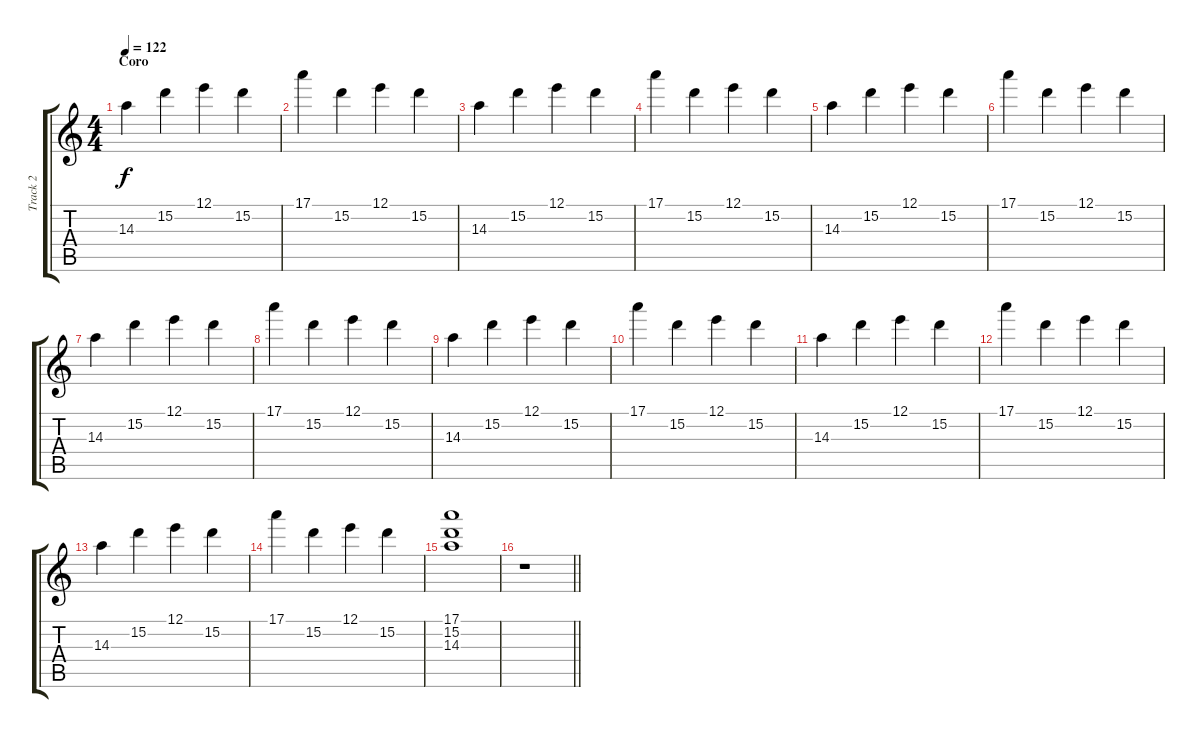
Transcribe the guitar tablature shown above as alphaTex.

\track ("Track 2" "Track 2") {instrument overdrivenguitar}
\staff {score tabs}
\tuning (E4 B3 G3 D3 A2 E2) {hide}
\ts (4 4)
\section ("" "Coro")
\tempo 122
\clef g2
\ks c
14.3.4{dy f} 15.2.4 12.1.4 15.2.4 |
17.1.4 15.2.4 12.1.4 15.2.4 |
14.3.4 15.2.4 12.1.4 15.2.4 |
17.1.4 15.2.4 12.1.4 15.2.4 |
14.3.4 15.2.4 12.1.4 15.2.4 |
17.1.4 15.2.4 12.1.4 15.2.4 |
14.3.4 15.2.4 12.1.4 15.2.4 |
17.1.4 15.2.4 12.1.4 15.2.4 |
14.3.4 15.2.4 12.1.4 15.2.4 |
17.1.4 15.2.4 12.1.4 15.2.4 |
14.3.4 15.2.4 12.1.4 15.2.4 |
17.1.4 15.2.4 12.1.4 15.2.4 |
14.3.4 15.2.4 12.1.4 15.2.4 |
17.1.4 15.2.4 12.1.4 15.2.4 |
(17.1 15.2 14.3).1 |
\barLineRight lightlight
r.1
